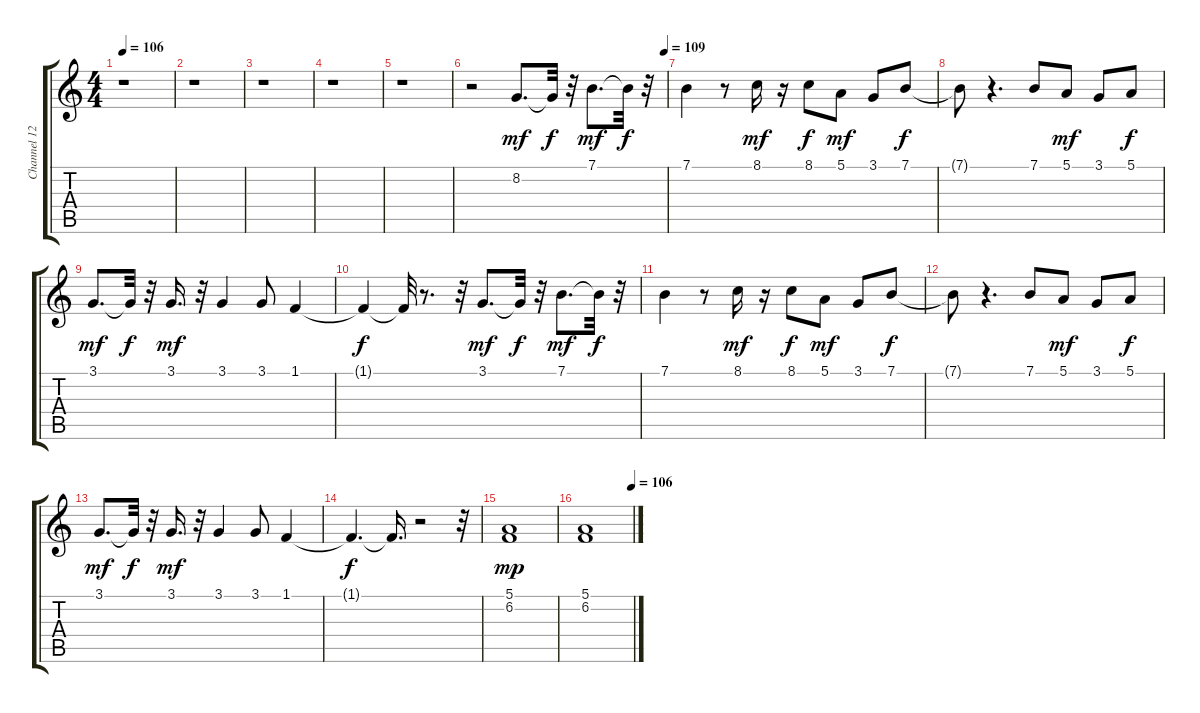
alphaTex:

\track ("Channel 12" "Channel 12") {instrument choiraahs}
\staff {score tabs}
\tuning (E4 B3 G3 D3 A2 E2) {hide}
\ts (4 4)
\tempo 106
\clef g2
\ks c
r.1{dy mf} |
r.1 |
r.1 |
r.1 |
r.1 |
\tempo (109 0.9895833333333334)
r.2 8.2.8{d} 8.2{t}.32{dy f} r.32 7.1.8{d dy mf} 7.1{t}.32{dy f} r.32 |
7.1.4 r.8 8.1.16{dy mf} r.16 8.1.8{dy f} 5.1.8{dy mf} 3.1.8 7.1.8{dy f} |
7.1{t}.8 r.4{d} 7.1.8 5.1.8{dy mf} 3.1.8 5.1.8{dy f} |
3.1.8{d dy mf} 3.1{t}.32{dy f} r.32 3.1.16{d dy mf} r.32 3.1.4 3.1.8 1.1.4 |
1.1{t}.4{dy f} 1.1{t}.32 r.8{d} r.32 3.1.8{d dy mf} 3.1{t}.32{dy f} r.32 7.1.8{d dy mf} 7.1{t}.32{dy f} r.32 |
7.1.4 r.8 8.1.16{dy mf} r.16 8.1.8{dy f} 5.1.8{dy mf} 3.1.8 7.1.8{dy f} |
7.1{t}.8 r.4{d} 7.1.8 5.1.8{dy mf} 3.1.8 5.1.8{dy f} |
3.1.8{d dy mf} 3.1{t}.32{dy f} r.32 3.1.16{d dy mf} r.32 3.1.4 3.1.8 1.1.4 |
1.1{t}.4{d dy f} 1.1{t}.16{d} r.2 r.32 |
(5.1 6.2).1{dy mp} |
\tempo (106 0.984375)
(5.1 6.2).1
